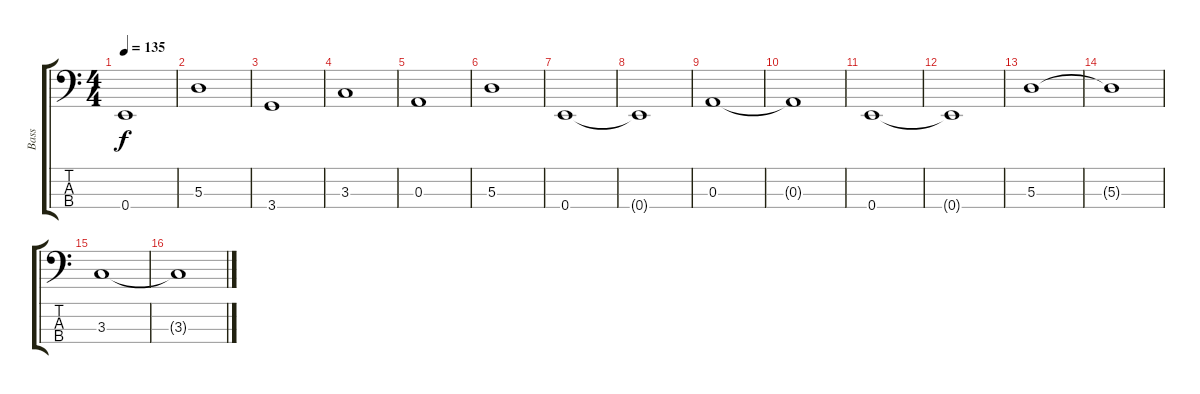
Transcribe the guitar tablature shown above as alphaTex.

\track ("Bass" "Bass") {instrument electricbassfinger}
\staff {score tabs}
\tuning (G2 D2 A1 E1) {hide}
\ts (4 4)
\tempo 135
\clef f4
\ks c
0.4.1{dy f} |
5.3.1 |
3.4.1 |
3.3.1 |
0.3.1 |
5.3.1 |
0.4.1 |
0.4{t}.1 |
0.3.1 |
0.3{t}.1 |
0.4.1 |
0.4{t}.1 |
5.3.1 |
5.3{t}.1 |
3.3.1 |
3.3{t}.1
